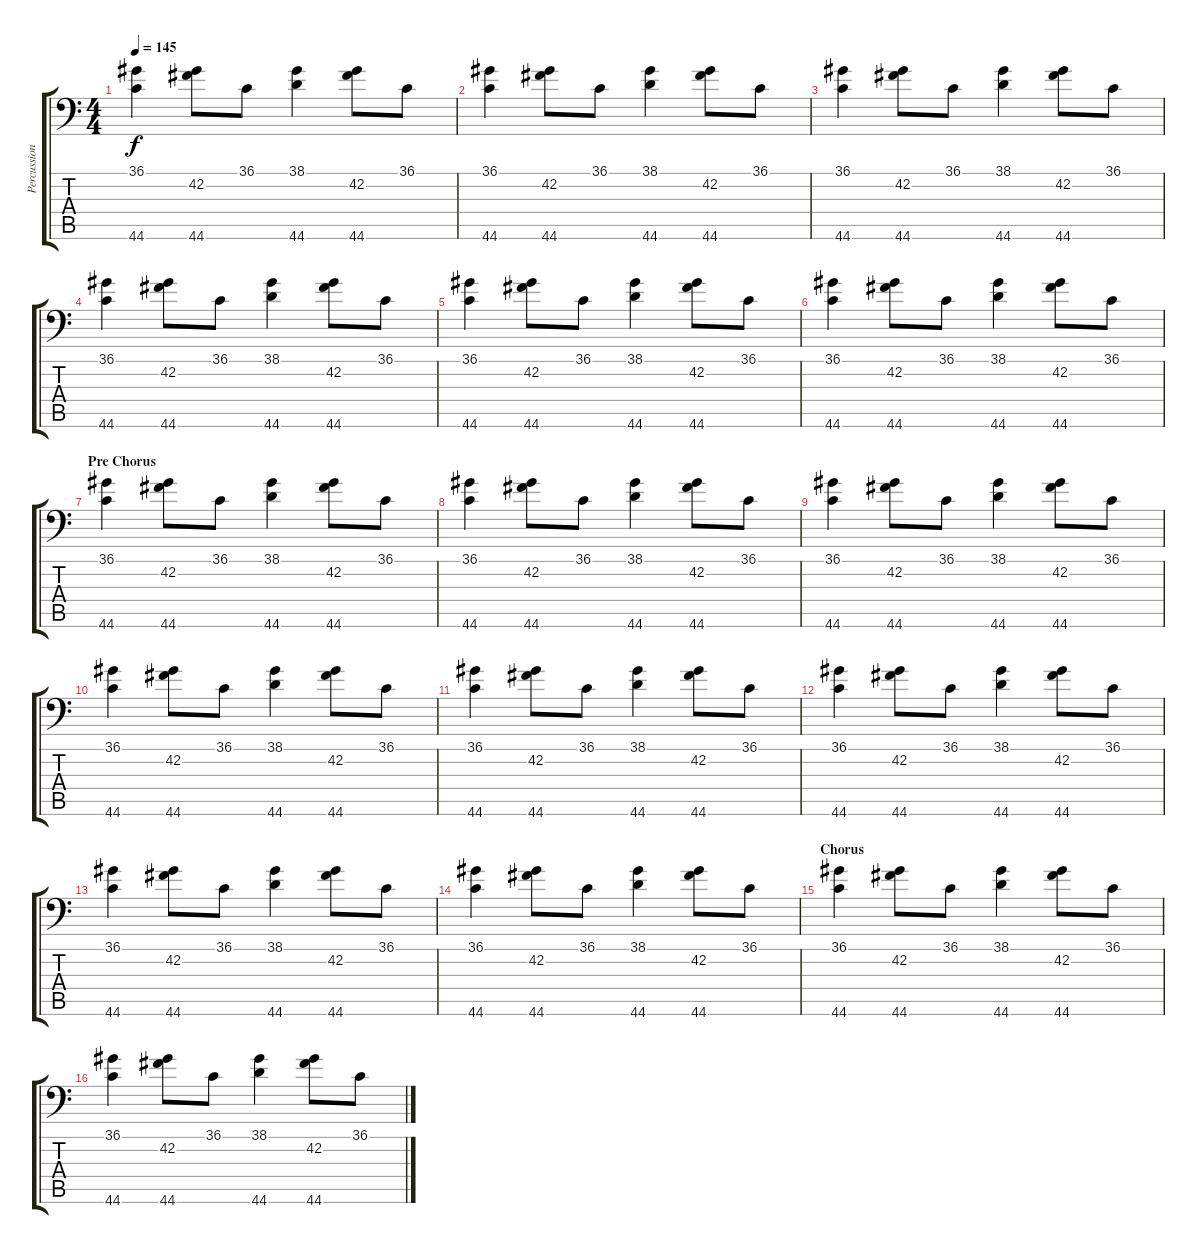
\track ("Percussion" "Percussion") {instrument acousticgrandpiano}
\staff {score tabs}
\tuning (C-1 C-1 C-1 C-1 C-1 C-1) {hide}
\ts (4 4)
\tempo 145
\clef f4
\ks c
(36.1 44.6).4{dy f} (42.2 44.6).8 36.1.8 (38.1 44.6).4 (42.2 44.6).8 36.1.8 |
(36.1 44.6).4 (42.2 44.6).8 36.1.8 (38.1 44.6).4 (42.2 44.6).8 36.1.8 |
(36.1 44.6).4 (42.2 44.6).8 36.1.8 (38.1 44.6).4 (42.2 44.6).8 36.1.8 |
(36.1 44.6).4 (42.2 44.6).8 36.1.8 (38.1 44.6).4 (42.2 44.6).8 36.1.8 |
(36.1 44.6).4 (42.2 44.6).8 36.1.8 (38.1 44.6).4 (42.2 44.6).8 36.1.8 |
(36.1 44.6).4 (42.2 44.6).8 36.1.8 (38.1 44.6).4 (42.2 44.6).8 36.1.8 |
\section ("" "Pre Chorus")
(36.1 44.6).4 (42.2 44.6).8 36.1.8 (38.1 44.6).4 (42.2 44.6).8 36.1.8 |
(36.1 44.6).4 (42.2 44.6).8 36.1.8 (38.1 44.6).4 (42.2 44.6).8 36.1.8 |
(36.1 44.6).4 (42.2 44.6).8 36.1.8 (38.1 44.6).4 (42.2 44.6).8 36.1.8 |
(36.1 44.6).4 (42.2 44.6).8 36.1.8 (38.1 44.6).4 (42.2 44.6).8 36.1.8 |
(36.1 44.6).4 (42.2 44.6).8 36.1.8 (38.1 44.6).4 (42.2 44.6).8 36.1.8 |
(36.1 44.6).4 (42.2 44.6).8 36.1.8 (38.1 44.6).4 (42.2 44.6).8 36.1.8 |
(36.1 44.6).4 (42.2 44.6).8 36.1.8 (38.1 44.6).4 (42.2 44.6).8 36.1.8 |
(36.1 44.6).4 (42.2 44.6).8 36.1.8 (38.1 44.6).4 (42.2 44.6).8 36.1.8 |
\section ("" "Chorus")
(36.1 44.6).4 (42.2 44.6).8 36.1.8 (38.1 44.6).4 (42.2 44.6).8 36.1.8 |
(36.1 44.6).4 (42.2 44.6).8 36.1.8 (38.1 44.6).4 (42.2 44.6).8 36.1.8
